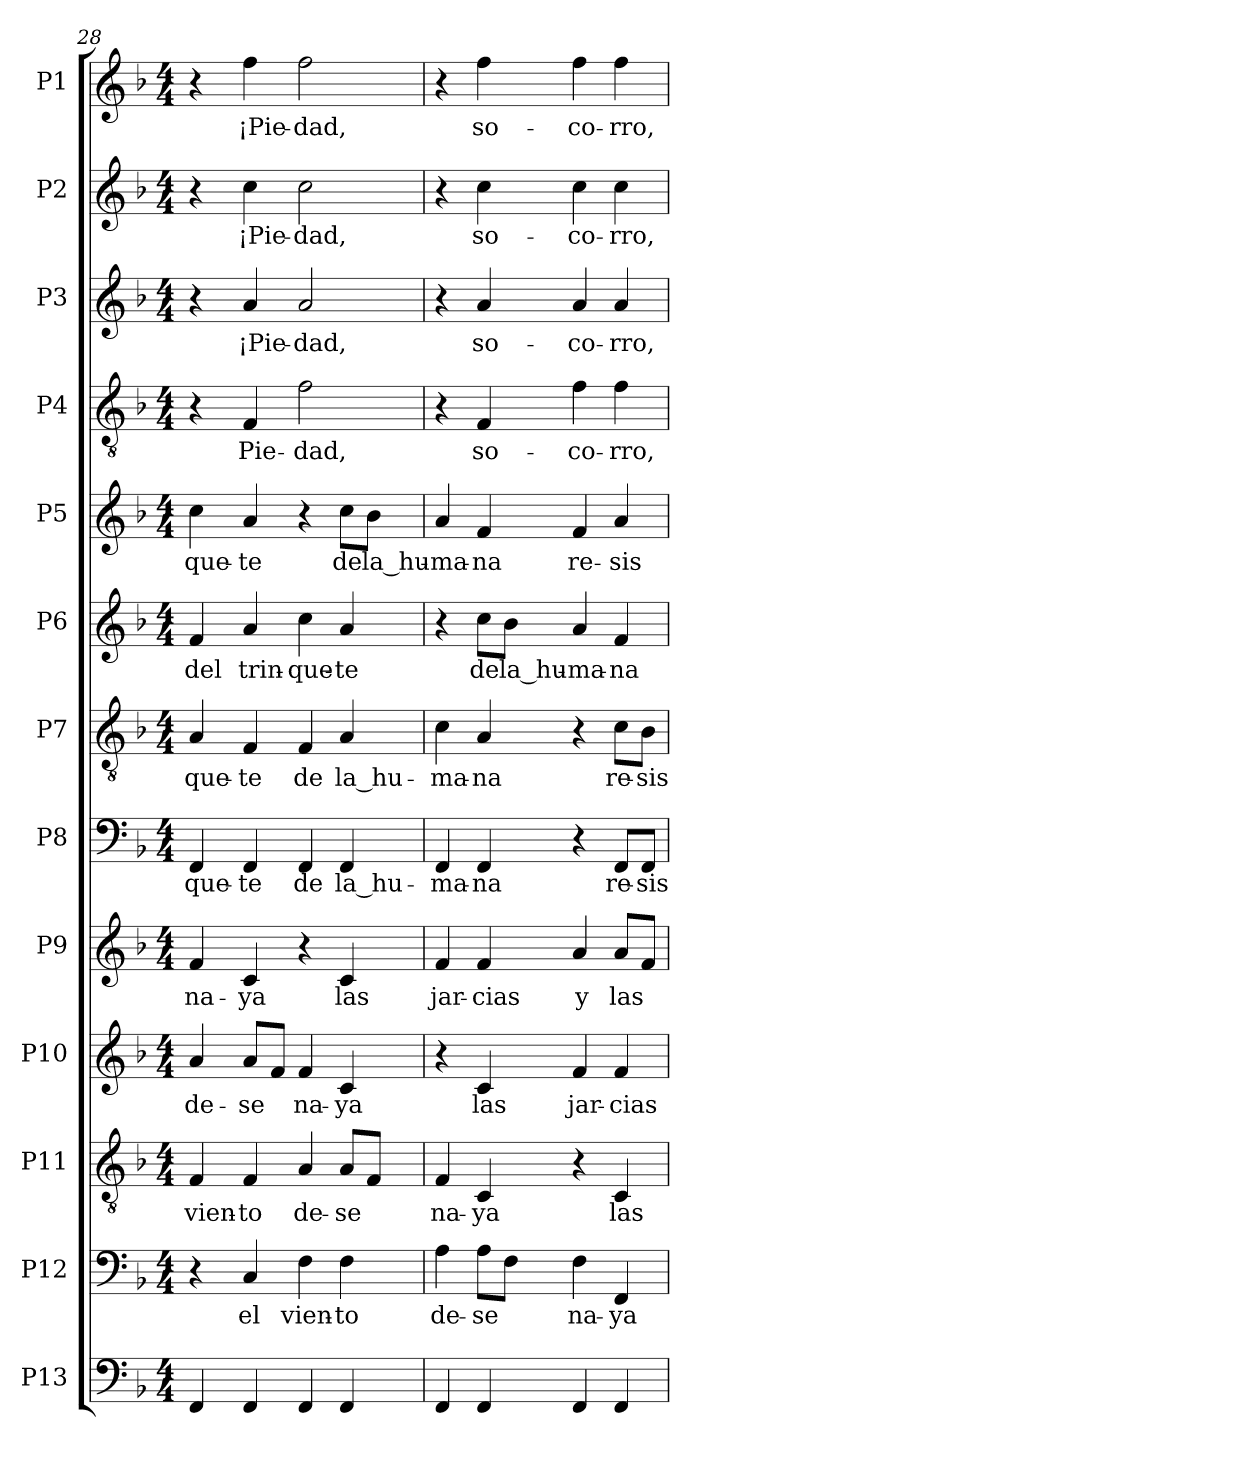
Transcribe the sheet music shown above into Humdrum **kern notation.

**kern	**kern	**text	**kern	**text	**kern	**text	**kern	**text	**kern	**text	**kern	**text	**kern	**text	**kern	**text	**kern	**text	**kern	**text	**kern	**text	**kern	**text
*part13	*part12	*part12	*part11	*part11	*part10	*part10	*part9	*part9	*part8	*part8	*part7	*part7	*part6	*part6	*part5	*part5	*part4	*part4	*part3	*part3	*part2	*part2	*part1	*part1
*staff13	*staff12	*staff12	*staff11	*staff11	*staff10	*staff10	*staff9	*staff9	*staff8	*staff8	*staff7	*staff7	*staff6	*staff6	*staff5	*staff5	*staff4	*staff4	*staff3	*staff3	*staff2	*staff2	*staff1	*staff1
*I"P13	*I"P12	*	*I"P11	*	*I"P10	*	*I"P9	*	*I"P8	*	*I"P7	*	*I"P6	*	*I"P5	*	*I"P4	*	*I"P3	*	*I"P2	*	*I"P1	*
*clefF4	*clefF4	*	*clefGv2	*	*clefG2	*	*clefG2	*	*clefF4	*	*clefGv2	*	*clefG2	*	*clefG2	*	*clefGv2	*	*clefG2	*	*clefG2	*	*clefG2	*
*	*	*	*ITrd7c12	*	*	*	*	*	*	*	*ITrd7c12	*	*	*	*	*	*ITrd7c12	*	*	*	*	*	*	*
*k[b-]	*k[b-]	*	*k[b-]	*	*k[b-]	*	*k[b-]	*	*k[b-]	*	*k[b-]	*	*k[b-]	*	*k[b-]	*	*k[b-]	*	*k[b-]	*	*k[b-]	*	*k[b-]	*
*F:	*F:	*	*F:	*	*F:	*	*F:	*	*F:	*	*F:	*	*F:	*	*F:	*	*F:	*	*F:	*	*F:	*	*F:	*
*M4/4	*M4/4	*	*M4/4	*	*M4/4	*	*M4/4	*	*M4/4	*	*M4/4	*	*M4/4	*	*M4/4	*	*M4/4	*	*M4/4	*	*M4/4	*	*M4/4	*
=28	=28	=28	=28	=28	=28	=28	=28	=28	=28	=28	=28	=28	=28	=28	=28	=28	=28	=28	=28	=28	=28	=28	=28	=28
!	!	!	!	!LO:LY:b:color=#000000	!	!	!	!	!	!	!	!	!	!	!	!	!	!	!	!	!	!	!	!
!	!	!	!	!	!	!LO:LY:b:color=#000000	!	!	!	!	!	!	!	!	!	!	!	!	!	!	!	!	!	!
!	!	!	!	!	!	!	!	!LO:LY:b:color=#000000	!	!	!	!	!	!	!	!	!	!	!	!	!	!	!	!
!	!	!	!	!	!	!	!	!	!	!LO:LY:b:color=#000000	!	!	!	!	!	!	!	!	!	!	!	!	!	!
!	!	!	!	!	!	!	!	!	!	!	!	!LO:LY:b:color=#000000	!	!	!	!	!	!	!	!	!	!	!	!
!	!	!	!	!	!	!	!	!	!	!	!	!	!	!LO:LY:b:color=#000000	!	!	!	!	!	!	!	!	!	!
!	!	!	!	!	!	!	!	!	!	!	!	!	!	!	!	!LO:LY:b:color=#000000	!	!	!	!	!	!	!	!
4FFi/	4r	.	4FFi/	vien-	4ai/	de-	4fi/	na-	4FFi/	-que-	4AAi/	-que-	4fi/	del	4cci\	-que-	4r	.	4r	.	4r	.	4r	.
!	!	!LO:LY:b:color=#000000	!	!	!	!	!	!	!	!	!	!	!	!	!	!	!	!	!	!	!	!	!	!
!	!	!	!	!LO:LY:b:color=#000000	!	!	!	!	!	!	!	!	!	!	!	!	!	!	!	!	!	!	!	!
!	!	!	!	!	!	!LO:LY:b:color=#000000	!	!	!	!	!	!	!	!	!	!	!	!	!	!	!	!	!	!
!	!	!	!	!	!	!	!	!LO:LY:b:color=#000000	!	!	!	!	!	!	!	!	!	!	!	!	!	!	!	!
!	!	!	!	!	!	!	!	!	!	!LO:LY:b:color=#000000	!	!	!	!	!	!	!	!	!	!	!	!	!	!
!	!	!	!	!	!	!	!	!	!	!	!	!LO:LY:b:color=#000000	!	!	!	!	!	!	!	!	!	!	!	!
!	!	!	!	!	!	!	!	!	!	!	!	!	!	!LO:LY:b:color=#000000	!	!	!	!	!	!	!	!	!	!
!	!	!	!	!	!	!	!	!	!	!	!	!	!	!	!	!LO:LY:b:color=#000000	!	!	!	!	!	!	!	!
!	!	!	!	!	!	!	!	!	!	!	!	!	!	!	!	!	!	!LO:LY:b:color=#000000	!	!	!	!	!	!
!	!	!	!	!	!	!	!	!	!	!	!	!	!	!	!	!	!	!	!	!LO:LY:b:color=#000000	!	!	!	!
!	!	!	!	!	!	!	!	!	!	!	!	!	!	!	!	!	!	!	!	!	!	!LO:LY:b:color=#000000	!	!
!	!	!	!	!	!	!	!	!	!	!	!	!	!	!	!	!	!	!	!	!	!	!	!	!LO:LY:b:color=#000000
4FFi/	4Ci/	el	4FFi/	-to	8ai/L	-se	4ci/	-ya	4FFi/	-te	4FFi/	-te	4ai/	trin-	4ai/	-te	4FFi/	Pie-	4ai/	¡Pie-	4cci\	¡Pie-	4ffi\	¡Pie-
.	.	.	.	.	8fi/J	.	.	.	.	.	.	.	.	.	.	.	.	.	.	.	.	.	.	.
!	!	!LO:LY:b:color=#000000	!	!	!	!	!	!	!	!	!	!	!	!	!	!	!	!	!	!	!	!	!	!
!	!	!	!	!LO:LY:b:color=#000000	!	!	!	!	!	!	!	!	!	!	!	!	!	!	!	!	!	!	!	!
!	!	!	!	!	!	!LO:LY:b:color=#000000	!	!	!	!	!	!	!	!	!	!	!	!	!	!	!	!	!	!
!	!	!	!	!	!	!	!	!	!	!LO:LY:b:color=#000000	!	!	!	!	!	!	!	!	!	!	!	!	!	!
!	!	!	!	!	!	!	!	!	!	!	!	!LO:LY:b:color=#000000	!	!	!	!	!	!	!	!	!	!	!	!
!	!	!	!	!	!	!	!	!	!	!	!	!	!	!LO:LY:b:color=#000000	!	!	!	!	!	!	!	!	!	!
!	!	!	!	!	!	!	!	!	!	!	!	!	!	!	!	!	!	!LO:LY:b:color=#000000	!	!	!	!	!	!
!	!	!	!	!	!	!	!	!	!	!	!	!	!	!	!	!	!	!	!	!LO:LY:b:color=#000000	!	!	!	!
!	!	!	!	!	!	!	!	!	!	!	!	!	!	!	!	!	!	!	!	!	!	!LO:LY:b:color=#000000	!	!
!	!	!	!	!	!	!	!	!	!	!	!	!	!	!	!	!	!	!	!	!	!	!	!	!LO:LY:b:color=#000000
4FFi/	4Fi\	vien-	4AAi/	de-	4fi/	na-	4r	.	4FFi/	de	4FFi/	de	4cci\	-que-	4r	.	2Fi\	-dad,	2ai/	-dad,	2cci\	-dad,	2ffi\	-dad,
!	!	!LO:LY:b:color=#000000	!	!	!	!	!	!	!	!	!	!	!	!	!	!	!	!	!	!	!	!	!	!
!	!	!	!	!LO:LY:b:color=#000000	!	!	!	!	!	!	!	!	!	!	!	!	!	!	!	!	!	!	!	!
!	!	!	!	!	!	!LO:LY:b:color=#000000	!	!	!	!	!	!	!	!	!	!	!	!	!	!	!	!	!	!
!	!	!	!	!	!	!	!	!LO:LY:b:color=#000000	!	!	!	!	!	!	!	!	!	!	!	!	!	!	!	!
!	!	!	!	!	!	!	!	!	!	!LO:LY:b:color=#000000	!	!	!	!	!	!	!	!	!	!	!	!	!	!
!	!	!	!	!	!	!	!	!	!	!	!	!LO:LY:b:color=#000000	!	!	!	!	!	!	!	!	!	!	!	!
!	!	!	!	!	!	!	!	!	!	!	!	!	!	!LO:LY:b:color=#000000	!	!	!	!	!	!	!	!	!	!
!	!	!	!	!	!	!	!	!	!	!	!	!	!	!	!	!LO:LY:b:color=#000000	!	!	!	!	!	!	!	!
4FFi/	4Fi\	-to	8AAi/L	-se	4ci/	-ya	4ci/	las	4FFi/	la_hu-	4AAi/	la_hu-	4ai/	-te	8cci\L	de	.	.	.	.	.	.	.	.
!	!	!	!	!	!	!	!	!	!	!	!	!	!	!	!	!LO:LY:b:color=#000000	!	!	!	!	!	!	!	!
.	.	.	8FFi/J	.	.	.	.	.	.	.	.	.	.	.	8b-i\J	la_hu-	.	.	.	.	.	.	.	.
!!LO:PB:g=z
=29	=29	=29	=29	=29	=29	=29	=29	=29	=29	=29	=29	=29	=29	=29	=29	=29	=29	=29	=29	=29	=29	=29	=29	=29
!	!	!LO:LY:b:color=#000000	!	!	!	!	!	!	!	!	!	!	!	!	!	!	!	!	!	!	!	!	!	!
!	!	!	!	!LO:LY:b:color=#000000	!	!	!	!	!	!	!	!	!	!	!	!	!	!	!	!	!	!	!	!
!	!	!	!	!	!	!	!	!LO:LY:b:color=#000000	!	!	!	!	!	!	!	!	!	!	!	!	!	!	!	!
!	!	!	!	!	!	!	!	!	!	!LO:LY:b:color=#000000	!	!	!	!	!	!	!	!	!	!	!	!	!	!
!	!	!	!	!	!	!	!	!	!	!	!	!LO:LY:b:color=#000000	!	!	!	!	!	!	!	!	!	!	!	!
!	!	!	!	!	!	!	!	!	!	!	!	!	!	!	!	!LO:LY:b:color=#000000	!	!	!	!	!	!	!	!
4FFi/	4Ai\	de-	4FFi/	na-	4r	.	4fi/	jar-	4FFi/	-ma-	4Ci\	-ma-	4r	.	4ai/	-ma-	4r	.	4r	.	4r	.	4r	.
!	!	!LO:LY:b:color=#000000	!	!	!	!	!	!	!	!	!	!	!	!	!	!	!	!	!	!	!	!	!	!
!	!	!	!	!LO:LY:b:color=#000000	!	!	!	!	!	!	!	!	!	!	!	!	!	!	!	!	!	!	!	!
!	!	!	!	!	!	!LO:LY:b:color=#000000	!	!	!	!	!	!	!	!	!	!	!	!	!	!	!	!	!	!
!	!	!	!	!	!	!	!	!LO:LY:b:color=#000000	!	!	!	!	!	!	!	!	!	!	!	!	!	!	!	!
!	!	!	!	!	!	!	!	!	!	!LO:LY:b:color=#000000	!	!	!	!	!	!	!	!	!	!	!	!	!	!
!	!	!	!	!	!	!	!	!	!	!	!	!LO:LY:b:color=#000000	!	!	!	!	!	!	!	!	!	!	!	!
!	!	!	!	!	!	!	!	!	!	!	!	!	!	!LO:LY:b:color=#000000	!	!	!	!	!	!	!	!	!	!
!	!	!	!	!	!	!	!	!	!	!	!	!	!	!	!	!LO:LY:b:color=#000000	!	!	!	!	!	!	!	!
!	!	!	!	!	!	!	!	!	!	!	!	!	!	!	!	!	!	!LO:LY:b:color=#000000	!	!	!	!	!	!
!	!	!	!	!	!	!	!	!	!	!	!	!	!	!	!	!	!	!	!	!LO:LY:b:color=#000000	!	!	!	!
!	!	!	!	!	!	!	!	!	!	!	!	!	!	!	!	!	!	!	!	!	!	!LO:LY:b:color=#000000	!	!
!	!	!	!	!	!	!	!	!	!	!	!	!	!	!	!	!	!	!	!	!	!	!	!	!LO:LY:b:color=#000000
4FFi/	8Ai\L	-se	4CCi/	-ya	4ci/	las	4fi/	-cias	4FFi/	-na	4AAi/	-na	8cci\L	de	4fi/	-na	4FFi/	so-	4ai/	so-	4cci\	so-	4ffi\	so-
!	!	!	!	!	!	!	!	!	!	!	!	!	!	!LO:LY:b:color=#000000	!	!	!	!	!	!	!	!	!	!
.	8Fi\J	.	.	.	.	.	.	.	.	.	.	.	8b-i\J	la_hu-	.	.	.	.	.	.	.	.	.	.
!	!	!LO:LY:b:color=#000000	!	!	!	!	!	!	!	!	!	!	!	!	!	!	!	!	!	!	!	!	!	!
!	!	!	!	!	!	!LO:LY:b:color=#000000	!	!	!	!	!	!	!	!	!	!	!	!	!	!	!	!	!	!
!	!	!	!	!	!	!	!	!LO:LY:b:color=#000000	!	!	!	!	!	!	!	!	!	!	!	!	!	!	!	!
!	!	!	!	!	!	!	!	!	!	!	!	!	!	!LO:LY:b:color=#000000	!	!	!	!	!	!	!	!	!	!
!	!	!	!	!	!	!	!	!	!	!	!	!	!	!	!	!LO:LY:b:color=#000000	!	!	!	!	!	!	!	!
!	!	!	!	!	!	!	!	!	!	!	!	!	!	!	!	!	!	!LO:LY:b:color=#000000	!	!	!	!	!	!
!	!	!	!	!	!	!	!	!	!	!	!	!	!	!	!	!	!	!	!	!LO:LY:b:color=#000000	!	!	!	!
!	!	!	!	!	!	!	!	!	!	!	!	!	!	!	!	!	!	!	!	!	!	!LO:LY:b:color=#000000	!	!
!	!	!	!	!	!	!	!	!	!	!	!	!	!	!	!	!	!	!	!	!	!	!	!	!LO:LY:b:color=#000000
4FFi/	4Fi\	na-	4r	.	4fi/	jar-	4ai/	y	4r	.	4r	.	4ai/	-ma-	4fi/	re-	4Fi\	-co-	4ai/	-co-	4cci\	-co-	4ffi\	-co-
!	!	!LO:LY:b:color=#000000	!	!	!	!	!	!	!	!	!	!	!	!	!	!	!	!	!	!	!	!	!	!
!	!	!	!	!LO:LY:b:color=#000000	!	!	!	!	!	!	!	!	!	!	!	!	!	!	!	!	!	!	!	!
!	!	!	!	!	!	!LO:LY:b:color=#000000	!	!	!	!	!	!	!	!	!	!	!	!	!	!	!	!	!	!
!	!	!	!	!	!	!	!	!LO:LY:b:color=#000000	!	!	!	!	!	!	!	!	!	!	!	!	!	!	!	!
!	!	!	!	!	!	!	!	!	!	!LO:LY:b:color=#000000	!	!	!	!	!	!	!	!	!	!	!	!	!	!
!	!	!	!	!	!	!	!	!	!	!	!	!LO:LY:b:color=#000000	!	!	!	!	!	!	!	!	!	!	!	!
!	!	!	!	!	!	!	!	!	!	!	!	!	!	!LO:LY:b:color=#000000	!	!	!	!	!	!	!	!	!	!
!	!	!	!	!	!	!	!	!	!	!	!	!	!	!	!	!LO:LY:b:color=#000000	!	!	!	!	!	!	!	!
!	!	!	!	!	!	!	!	!	!	!	!	!	!	!	!	!	!	!LO:LY:b:color=#000000	!	!	!	!	!	!
!	!	!	!	!	!	!	!	!	!	!	!	!	!	!	!	!	!	!	!	!LO:LY:b:color=#000000	!	!	!	!
!	!	!	!	!	!	!	!	!	!	!	!	!	!	!	!	!	!	!	!	!	!	!LO:LY:b:color=#000000	!	!
!	!	!	!	!	!	!	!	!	!	!	!	!	!	!	!	!	!	!	!	!	!	!	!	!LO:LY:b:color=#000000
4FFi/	4FFi/	-ya	4CCi/	las	4fi/	-cias	8ai/L	las	8FFi/L	re-	8Ci\L	re-	4fi/	-na	4ai/	-sis-	4Fi\	-rro,	4ai/	-rro,	4cci\	-rro,	4ffi\	-rro,
!	!	!	!	!	!	!	!	!	!	!LO:LY:b:color=#000000	!	!	!	!	!	!	!	!	!	!	!	!	!	!
!	!	!	!	!	!	!	!	!	!	!	!	!LO:LY:b:color=#000000	!	!	!	!	!	!	!	!	!	!	!	!
.	.	.	.	.	.	.	8fi/J	.	8FFi/J	-sis-	8BB-i\J	-sis-	.	.	.	.	.	.	.	.	.	.	.	.
=	=	=	=	=	=	=	=	=	=	=	=	=	=	=	=	=	=	=	=	=	=	=	=	=
*-	*-	*-	*-	*-	*-	*-	*-	*-	*-	*-	*-	*-	*-	*-	*-	*-	*-	*-	*-	*-	*-	*-	*-	*-
